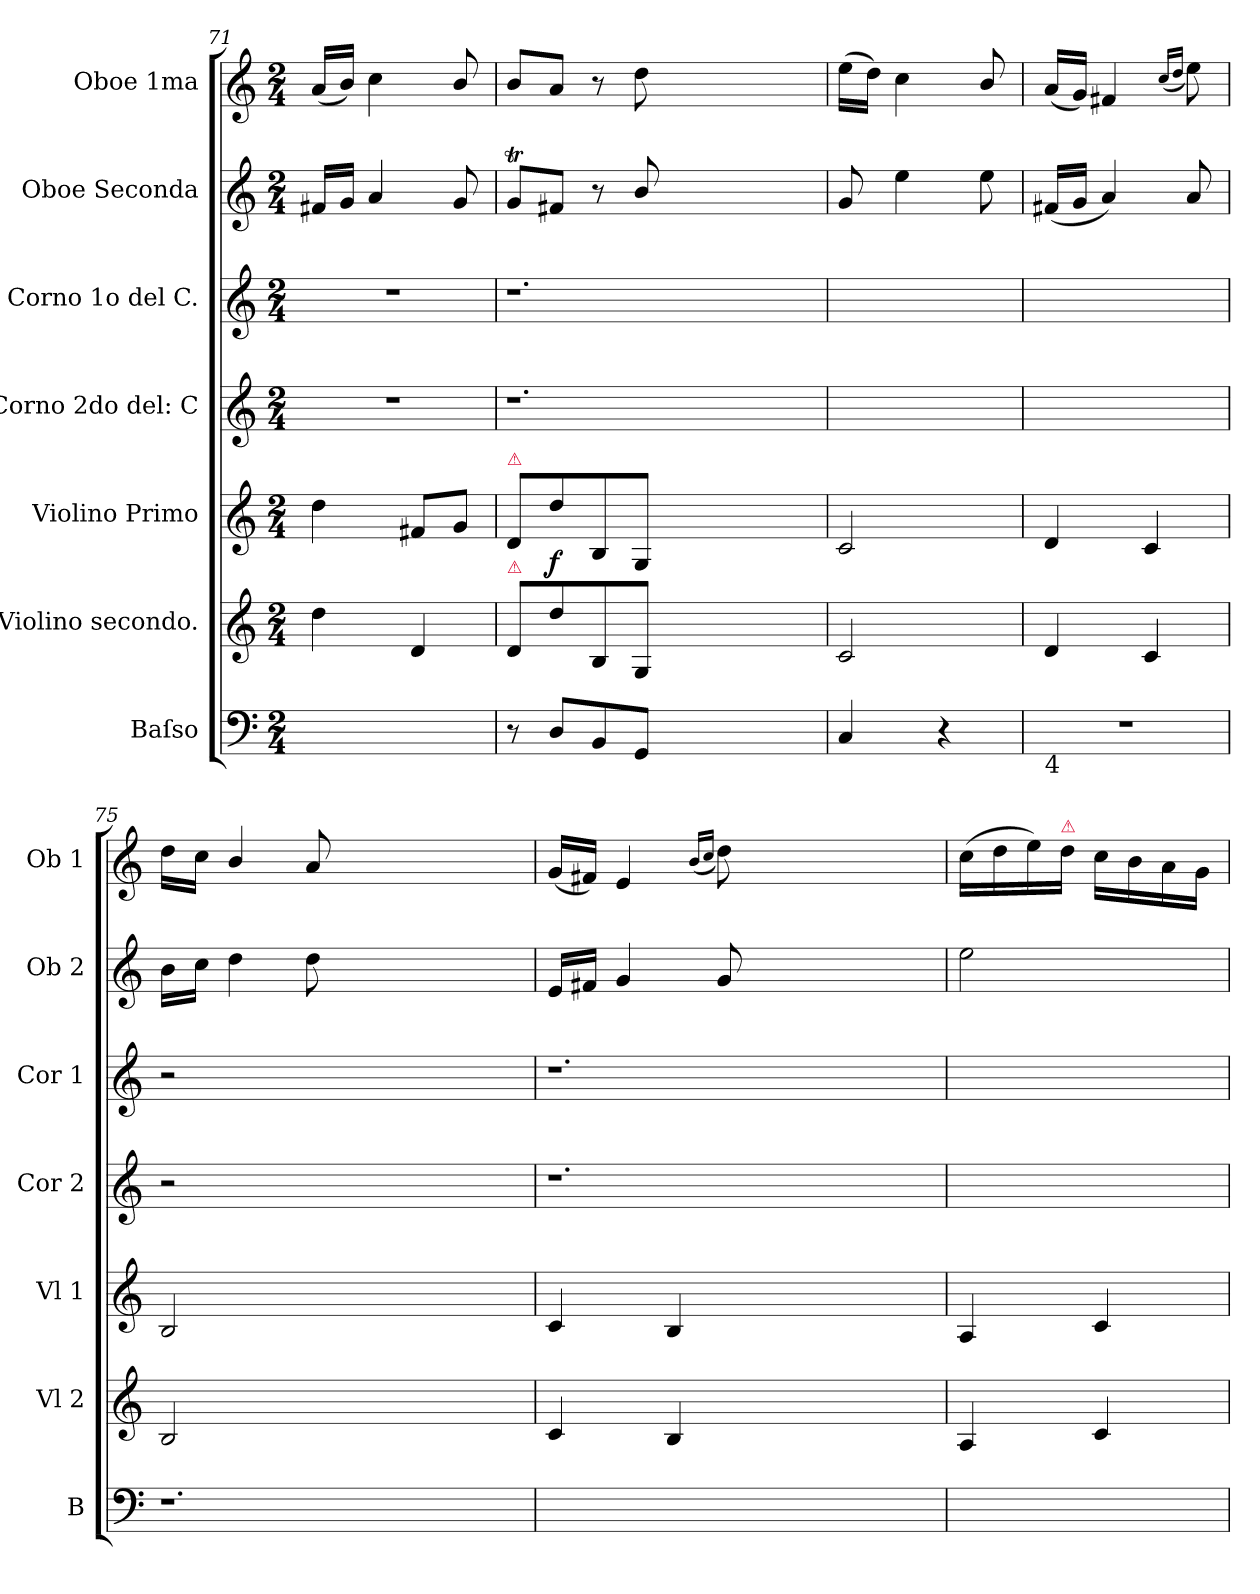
**kern	**kern	**dynam	**kern	**dynam	**kern	**kern	**kern	**kern
*part7	*part6	*part6	*part5	*part5	*part4	*part3	*part2	*part1
*staff7	*staff6	*staff6	*staff5	*staff5	*staff4	*staff3	*staff2	*staff1
*I"Baſso	*I"Violino secondo.	*	*I"Violino Primo	*	*I"Corno 2do del: C	*I"Corno 1o del C.	*I"Oboe Seconda	*I"Oboe 1ma
*I'B	*I'Vl 2	*	*I'Vl 1	*	*I'Cor 2	*I'Cor 1	*I'Ob 2	*I'Ob 1
*clefF4	*clefG2	*	*clefG2	*	*clefG2	*clefG2	*clefG2	*clefG2
*k[]	*k[]	*	*k[]	*	*k[]	*k[]	*k[]	*k[]
*M2/4	*M2/4	*	*M2/4	*	*M2/4	*M2/4	*M2/4	*M2/4
=71	=71	=71	=71	=71	=71	=71	=71	=71
2ryy	4dd\	.	4dd\	.	2r	2r	16f#X/LL	(<16a/LL
.	.	.	.	.	.	.	16g/JJ	16b/JJ)
.	.	.	.	.	.	.	4a/	4cc\
.	4d/	.	8f#X/L	.	.	.	.	.
.	.	.	8g/J	.	.	.	8g/	8b/
=72	=72	=72	=72	=72	=72	=72	=72	=72
!	!	!	!LO:TX:a:color=crimson:t=⚠	!	!	!	!	!
!	!LO:TX:a:color=crimson:t=⚠	!	!	!	!	!	!	!
8r	8d/L	.	8d/L	.	1.r	1.r	8gT/L	8b/L
!	!	!LO:DY:a	!	!LO:DY:a	!	!	!	!
8D/L	8dd\	f	8dd\	for&colon;	.	.	8f#X/J	8a/J
8BB/	8B/	.	8B/	.	.	.	8r	8r
8GG/J	8G/J	.	8G/J	.	.	.	8b/	8dd\
1ryy	1ryy	.	1ryy	.	.	.	1ryy	1ryy
=73	=73	=73	=73	=73	=73	=73	=73	=73
!	!	!LO:DY:a	!	!LO:DY:a	!	!	!	!
4C/	2c/	Po&colon;	2c/	Po&colon;	2ryy	2ryy	8g/	(>16ee\LL
.	.	.	.	.	.	.	.	16dd\JJ)
.	.	.	.	.	.	.	4ee\	4cc\
4r	.	.	.	.	.	.	.	.
.	.	.	.	.	.	.	8ee\	8b/
=74	=74	=74	=74	=74	=74	=74	=74	=74
!LO:TX:b:t=4	!	!	!	!	!	!	!	!
2r	4d/	.	4d/	.	2ryy	2ryy	(<16f#X/LL	(<16a/LL
.	.	.	.	.	.	.	16g/JJ	16g/JJ)
.	.	.	.	.	.	.	4a/)	4f#X/
.	4c/	.	4c/	.	.	.	.	.
.	.	.	.	.	.	.	.	(<16qqcc/LL
.	.	.	.	.	.	.	.	16qqdd/JJ
.	.	.	.	.	.	.	8a/	8ee\)
=75	=75	=75	=75	=75	=75	=75	=75	=75
1.r	2B/	.	2B/	.	2r	2r	16b\LL	16dd\LL
.	.	.	.	.	.	.	16cc\JJ	16cc\JJ
.	.	.	.	.	.	.	4dd\	4b/
.	.	.	.	.	.	.	8dd\	8a/
.	1ryy	.	1ryy	.	1ryy	1ryy	1ryy	1ryy
=76	=76	=76	=76	=76	=76	=76	=76	=76
1.ryy	4c/	.	4c/	.	1.r	1.r	16e/LL	(<16g/LL
.	.	.	.	.	.	.	16f#X/JJ	16f#X/JJ)
.	.	.	.	.	.	.	4g/	4e/
.	4B/	.	4B/	.	.	.	.	.
.	.	.	.	.	.	.	.	(<16qqb/LL
.	.	.	.	.	.	.	.	16qqcc/JJ
.	.	.	.	.	.	.	8g/	8dd)
.	1ryy	.	1ryy	.	.	.	1ryy	1ryy
=77	=77	=77	=77	=77	=77	=77	=77	=77
2ryy	4A/	.	4A/	.	2ryy	2ryy	2ee\	(>16cc\LL
.	.	.	.	.	.	.	.	16dd\
.	.	.	.	.	.	.	.	16ee\)
!	!	!	!	!	!	!	!	!LO:TX:a:color=crimson:t=⚠
.	.	.	.	.	.	.	.	16dd\JJ
.	4c/	.	4c/	.	.	.	.	16cc\LL
.	.	.	.	.	.	.	.	16b\
.	.	.	.	.	.	.	.	16a\
.	.	.	.	.	.	.	.	16g\JJ
=	=	=	=	=	=	=	=	=
*-	*-	*-	*-	*-	*-	*-	*-	*-
